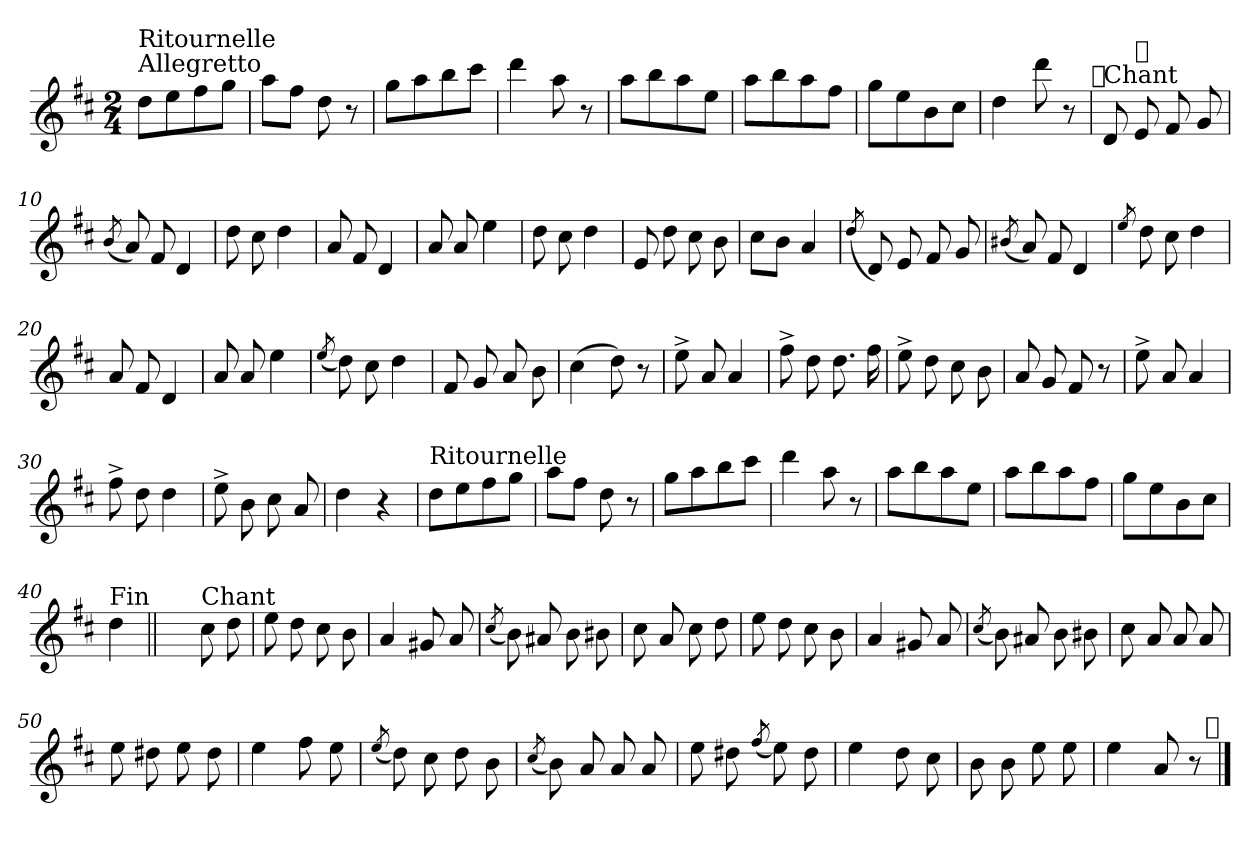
**kern
*part1
*staff1
*clefG2
*k[f#c#]
*D:
*M2/4
=1
!LO:TX:a:t=Allegretto
!LO:TX:a:t=Ritournelle
8dd\L
8ee\
8ff#\
8gg\J
=2
8aa\L
8ff#\J
8dd\
8r
=3
8gg\L
8aa\
8bb\
8ccc#\J
=4
4ddd\
8aa\
8r
=5
8aa\L
8bb\
8aa\
8ee\J
=6
8aa\L
8bb\
8aa\
8ff#\J
=7
8gg\L
8ee\
8b\
8cc#\J
=8
4dd\
8ddd\
8r
!LO:TX:a:t=𝄋
!!LO:LB:g=z
=9
!LO:TX:a:t=Chant
8d/
!LO:TX:a:t=𝄋
8e/
8f#/
8g/
=10
(<8qb/
8a/)
8f#/
4d/
=11
8dd\
8cc#\
4dd\
=12
8a/
8f#/
4d/
=13
8a/
8a/
4ee\
=14
8dd\
8cc#\
4dd\
=15
8e/
8dd\
8cc#\
8b\
=16
8cc#\L
8b\J
4a/
!!LO:LB:g=z
=17
(<8qdd/
8d/)
8e/
8f#/
8g/
=18
(<8qb#X/
8a/)
8f#/
4d/
=19
8qee/
8dd\
8cc#\
4dd\
=20
8a/
8f#/
4d/
=21
8a/
8a/
4ee\
=22
(<8qee/
8dd\)
8cc#\
4dd\
=23
8f#/
8g/
8a/
8b\
=24
(>4cc#\
8dd\)
8r
!!LO:LB:g=z
=25
8ee^>\
8a/
4a/
=26
8ff#^>\
8dd\
8.dd\
16ff#\
=27
8ee^>\
8dd\
8cc#\
8b\
=28
8a/
8g/
8f#/
8r
=29
8ee^>\
8a/
4a/
=30
8ff#^>\
8dd\
4dd\
=31
8ee^>\
8b\
8cc#\
8a/
=32
4dd\
4r
=33
!LO:TX:a:t=Ritournelle
8dd\L
8ee\
8ff#\
8gg\J
!!LO:LB:g=z
=34
8aa\L
8ff#\J
8dd\
8r
=35
8gg\L
8aa\
8bb\
8ccc#\J
=36
4ddd\
8aa\
8r
=37
8aa\L
8bb\
8aa\
8ee\J
=38
8aa\L
8bb\
8aa\
8ff#\J
=39
8gg\L
8ee\
8b\
8cc#\J
=40
!LO:TX:a:t=Fin
4dd\
=41||
4ryy
!LO:TX:a:t=Chant
8cc#\
8dd\
=42
8ee\
8dd\
8cc#\
8b\
!!LO:LB:g=z
=43
4a/
8g#X/
8a/
=44
(<8qcc#/
8b\)
8a#X/
8b\
8b#X\
=45
8cc#\
8a/
8cc#\
8dd\
=46
8ee\
8dd\
8cc#\
8b\
=47
4a/
8g#X/
8a/
=48
(<8qcc#/
8b\)
8a#X/
8b\
8b#X\
=49
8cc#\
8a/
8a/
8a/
=50
8ee\
8dd#X\
8ee\
8dd#\
!!LO:LB:g=z
=51
4ee\
8ff#\
8ee\
=52
(<8qee/
8dd\)
8cc#\
8dd\
8b\
=53
(<8qcc#/
8b\)
8a/
8a/
8a/
=54
8ee\
8dd#X\
(<8qff#/
8ee\)
8dd#\
=55
4ee\
8dd\
8cc#\
=56
8b\
8b\
8ee\
8ee\
=57
4ee\
8a/
8r
!LO:TX:a:t=𝄋
==
*-
